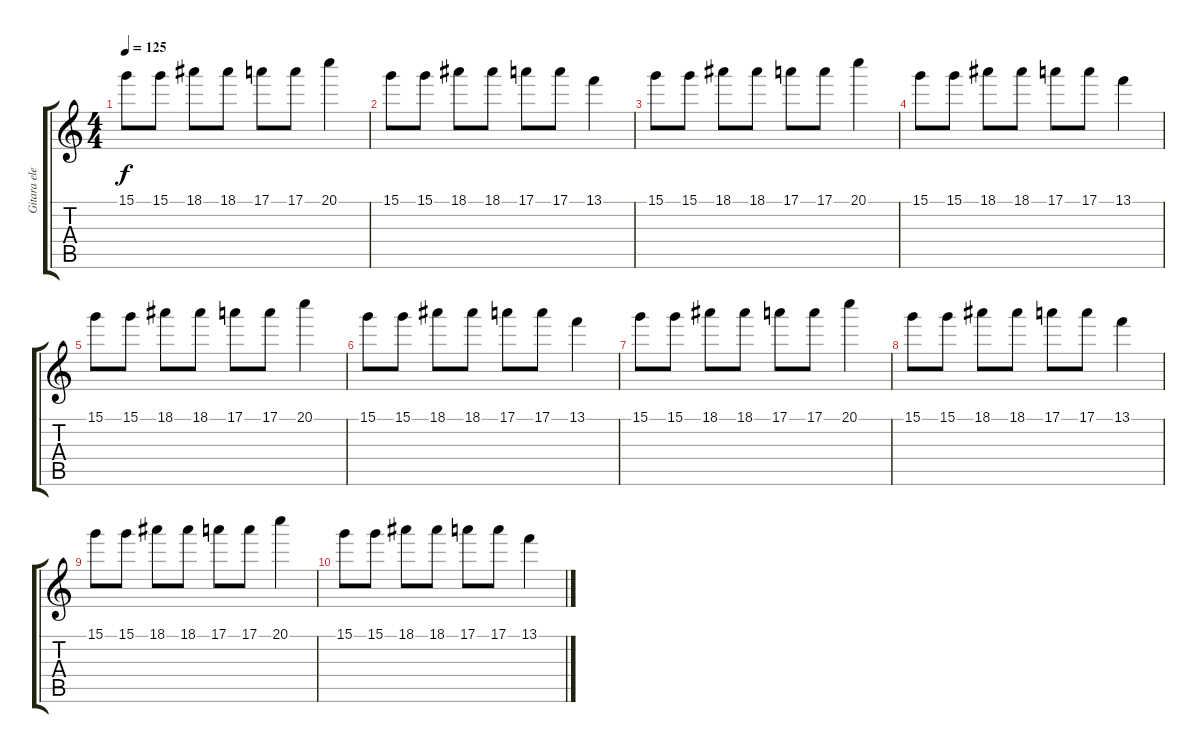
\track ("Gitara elektryczna" "Gitara ele") {instrument distortionguitar}
\staff {score tabs}
\tuning (E4 B3 G3 D3 A2 E2) {hide}
\ts (4 4)
\tempo 125
\clef g2
\ks c
15.1.8{dy f} 15.1.8 18.1.8 18.1.8 17.1.8 17.1.8 20.1.4 |
15.1.8 15.1.8 18.1.8 18.1.8 17.1.8 17.1.8 13.1.4 |
15.1.8 15.1.8 18.1.8 18.1.8 17.1.8 17.1.8 20.1.4 |
15.1.8 15.1.8 18.1.8 18.1.8 17.1.8 17.1.8 13.1.4 |
15.1.8 15.1.8 18.1.8 18.1.8 17.1.8 17.1.8 20.1.4 |
15.1.8 15.1.8 18.1.8 18.1.8 17.1.8 17.1.8 13.1.4 |
15.1.8 15.1.8 18.1.8 18.1.8 17.1.8 17.1.8 20.1.4 |
15.1.8 15.1.8 18.1.8 18.1.8 17.1.8 17.1.8 13.1.4 |
15.1.8 15.1.8 18.1.8 18.1.8 17.1.8 17.1.8 20.1.4 |
15.1.8 15.1.8 18.1.8 18.1.8 17.1.8 17.1.8 13.1.4
